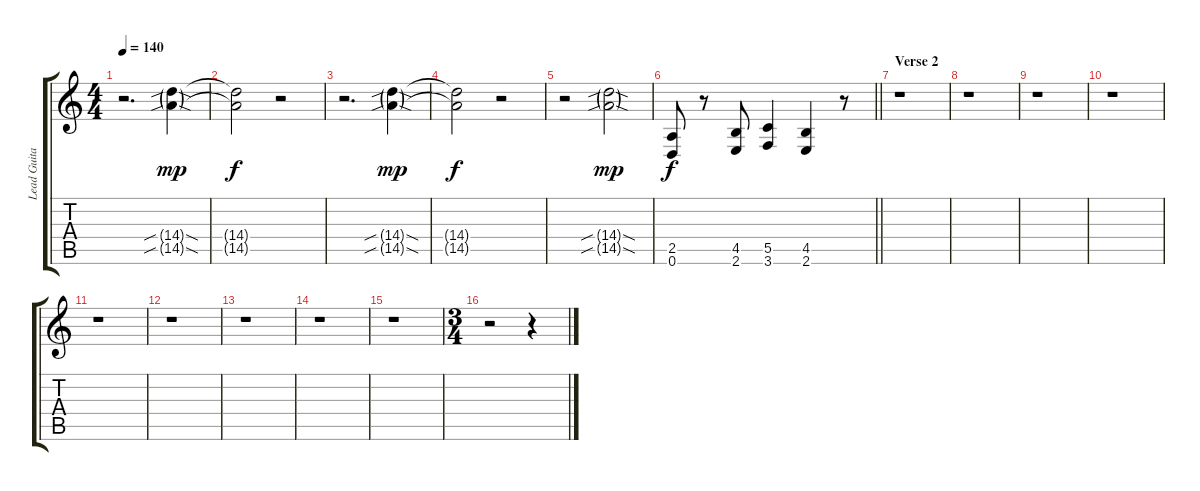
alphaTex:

\track ("Lead Guitar" "Lead Guita") {instrument distortionguitar}
\staff {score tabs}
\tuning (D4 A3 F3 C3 G2 D2) {hide}
\ts (4 4)
\tempo 140
\clef g2
\ks c
r.2{d dy mp} (14.4{sib sod g} 14.5{sib sod g}).4 |
(14.4{t} 14.5{t}).2{dy f} r.2 |
r.2{d} (14.4{sib sod g} 14.5{sib sod g}).4{dy mp} |
(14.4{t} 14.5{t}).2{dy f} r.2 |
r.2 (14.4{sib sod g} 14.5{sib sod g}).2{dy mp} |
\barLineRight lightlight
(2.5 0.6).8{dy f} r.8 (4.5 2.6).8 (5.5 3.6).4 (4.5 2.6).4 r.8 |
\section ("" "Verse 2")
r.1 |
r.1 |
r.1 |
r.1 |
r.1 |
r.1 |
r.1 |
r.1 |
r.1 |
\ts (3 4)
r.2 r.4
